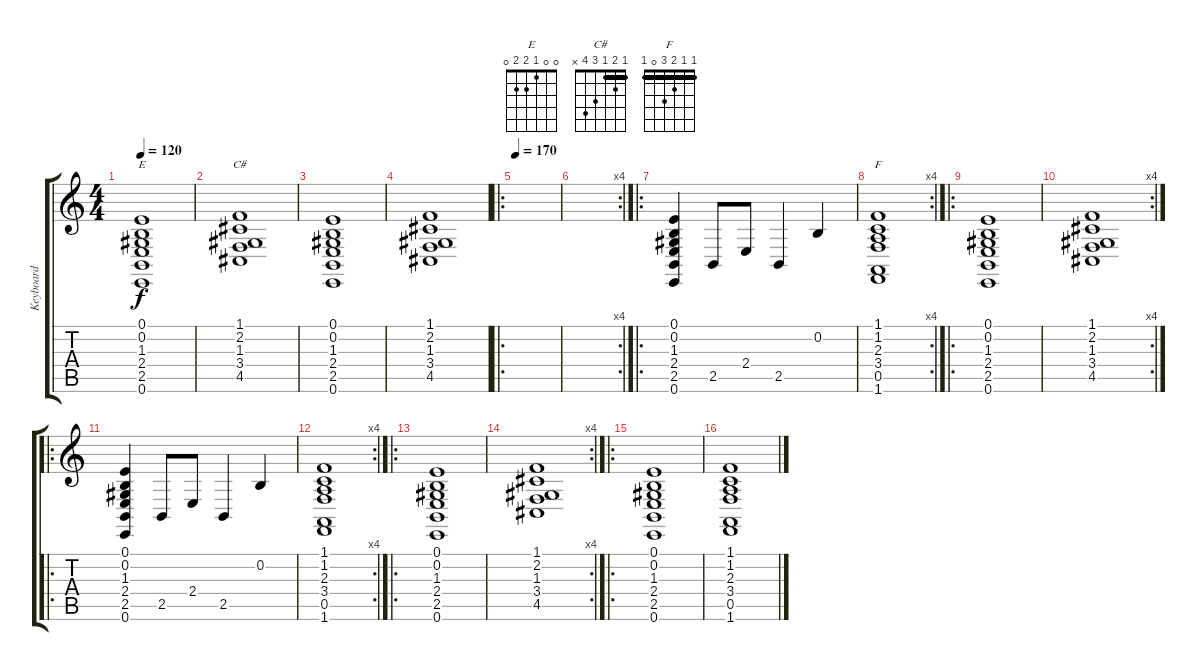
\track ("Keyboard" "Keyboard") {instrument stringensemble1}
\staff {score tabs}
\tuning (E4 B3 G3 D3 A2 E2) {hide}
\chord ("E" 0 0 1 2 2 0)
\chord ("C#" 1 2 1 3 4 x) {barre 1}
\chord ("F" 1 1 2 3 0 1) {barre 1}
\ts (4 4)
\tempo 120
\clef g2
\ks c
(0.1 0.2 1.3 2.4 2.5 0.6).1{ch "E" dy f instrument stringensemble1} |
(1.1 2.2 1.3 3.4 4.5).1{ch "C#"} |
(0.1 0.2 1.3 2.4 2.5 0.6).1 |
(1.1 2.2 1.3 3.4 4.5).1 |
\ro
\tempo 170
|
\rc 4
|
\ro
(0.1 0.2 1.3 2.4 2.5 0.6).4{instrument synthstrings1} 2.5.8 2.4.8 2.5.4 0.2.4 |
\rc 4
(1.1 1.2 2.3 3.4 0.5 1.6).1{ch "F" instrument choiraahs} |
\ro
(0.1 0.2 1.3 2.4 2.5 0.6).1{instrument stringensemble1} |
\rc 4
(1.1 2.2 1.3 3.4 4.5).1 |
\ro
(0.1 0.2 1.3 2.4 2.5 0.6).4{instrument synthstrings1} 2.5.8 2.4.8 2.5.4 0.2.4 |
\rc 4
(1.1 1.2 2.3 3.4 0.5 1.6).1{instrument choiraahs} |
\ro
(0.1 0.2 1.3 2.4 2.5 0.6).1{instrument stringensemble1} |
\rc 4
(1.1 2.2 1.3 3.4 4.5).1 |
\ro
(0.1 0.2 1.3 2.4 2.5 0.6).1{instrument synthstrings1} |
(1.1 1.2 2.3 3.4 0.5 1.6).1{instrument synthstrings1}
